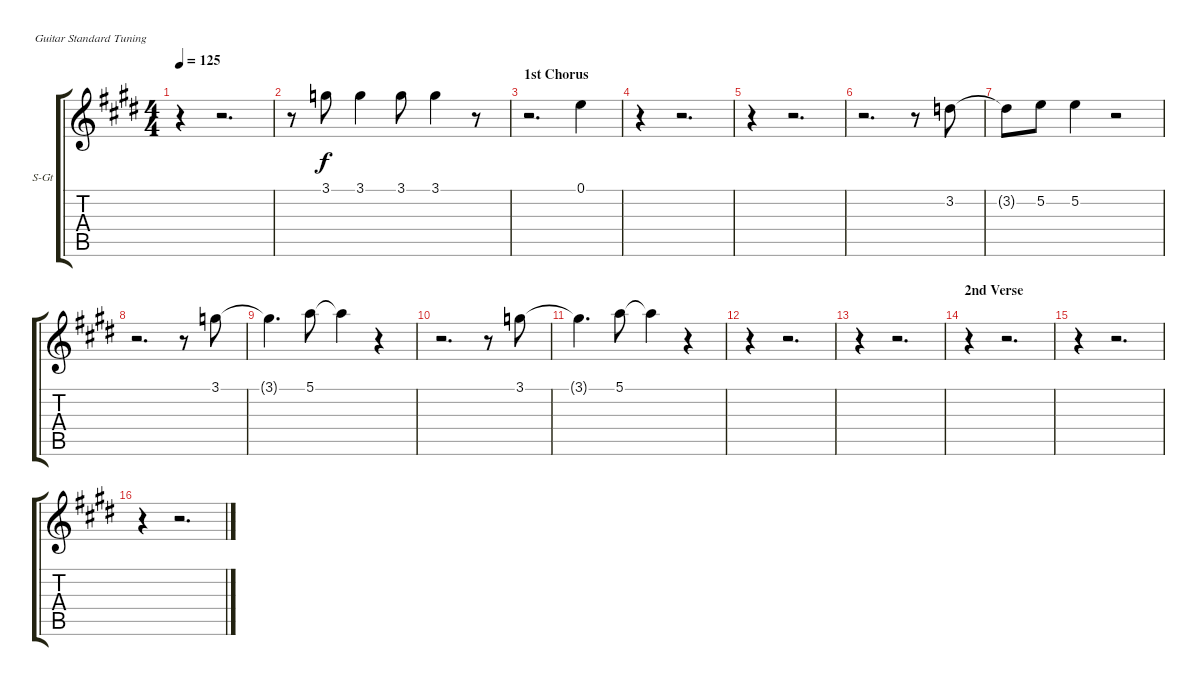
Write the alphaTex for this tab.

\bracketExtendMode groupsimilarinstruments
\firstSystemTrackNameOrientation horizontal
\otherSystemsTrackNameOrientation horizontal
\track ("Brass" "S-Gt") {instrument brasssection}
\staff {score tabs}
\tuning (E4 B3 G3 D3 A2 E2)
\displaytranspose 12
\ts (4 4)
\tempo 125
\clef g2
\ks e
r.4{dy f} r.2{d} |
r.8 3.1.8 3.1.4 3.1.8 3.1.4 r.8 |
\section ("" "1st Chorus")
r.2{d} 0.1.4 |
r.4 r.2{d} |
r.4 r.2{d} |
r.2{d} r.8 3.2.8 |
3.2{t}.8 5.2.8 5.2.4 r.2 |
r.2{d} r.8 3.1.8 |
3.1{t}.4{d} 5.1.8 5.1{t}.4 r.4 |
r.2{d} r.8 3.1.8 |
3.1{t}.4{d} 5.1.8 5.1{t}.4 r.4 |
r.4 r.2{d} |
r.4 r.2{d} |
\section ("" "2nd Verse")
r.4 r.2{d} |
r.4 r.2{d} |
r.4 r.2{d}
